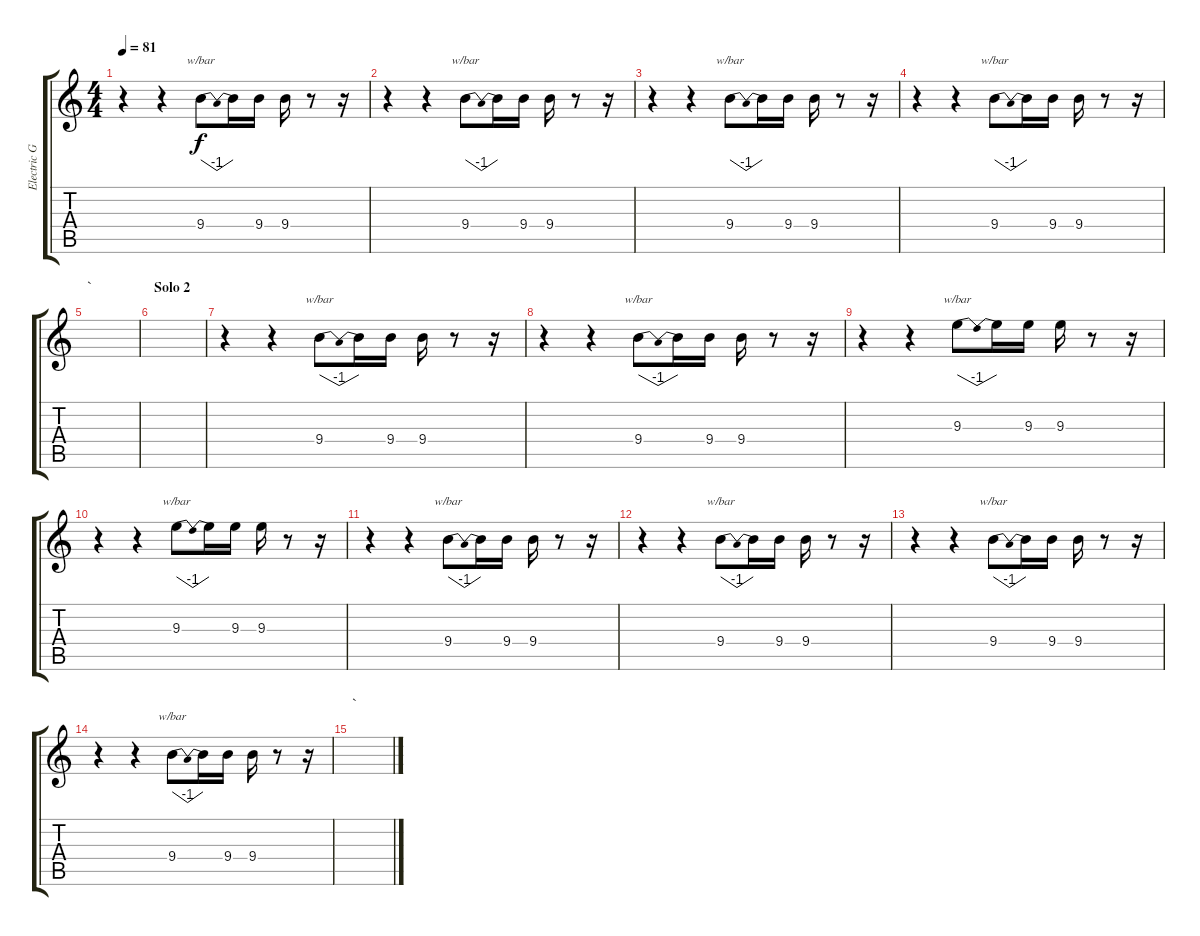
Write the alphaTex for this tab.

\track ("Electric Guitar (Effects)" "Electric G") {instrument electricguitarclean}
\staff {score tabs}
\tuning (E4 B3 G3 D3 A2 E2) {hide}
\ts (4 4)
\tempo 81
\clef g2
\ks c
r.4{dy f} r.4 9.4.8{tbe (dip default 0 0 30 -4 60 0)} 9.4{t}.16 9.4.16 9.4.16 r.8 r.16 |
r.4 r.4 9.4.8{tbe (dip default 0 0 30 -4 60 0)} 9.4{t}.16 9.4.16 9.4.16 r.8 r.16 |
r.4 r.4 9.4.8{tbe (dip default 0 0 30 -4 60 0)} 9.4{t}.16 9.4.16 9.4.16 r.8 r.16 |
r.4 r.4 9.4.8{tbe (dip default 0 0 30 -4 60 0)} 9.4{t}.16 9.4.16 9.4.16 r.8 r.16 |
\section ("" "`")
|
\section ("" "Solo 2")
|
r.4 r.4 9.4.8{tbe (dip default 0 0 30 -4 60 0)} 9.4{t}.16 9.4.16 9.4.16 r.8 r.16 |
r.4 r.4 9.4.8{tbe (dip default 0 0 30 -4 60 0)} 9.4{t}.16 9.4.16 9.4.16 r.8 r.16 |
r.4 r.4 9.3.8{tbe (dip default 0 0 30 -4 60 0)} 9.3{t}.16 9.3.16 9.3.16 r.8 r.16 |
r.4 r.4 9.3.8{tbe (dip default 0 0 30 -4 60 0)} 9.3{t}.16 9.3.16 9.3.16 r.8 r.16 |
r.4 r.4 9.4.8{tbe (dip default 0 0 30 -4 60 0)} 9.4{t}.16 9.4.16 9.4.16 r.8 r.16 |
r.4 r.4 9.4.8{tbe (dip default 0 0 30 -4 60 0)} 9.4{t}.16 9.4.16 9.4.16 r.8 r.16 |
r.4 r.4 9.4.8{tbe (dip default 0 0 30 -4 60 0)} 9.4{t}.16 9.4.16 9.4.16 r.8 r.16 |
r.4 r.4 9.4.8{tbe (dip default 0 0 30 -4 60 0)} 9.4{t}.16 9.4.16 9.4.16 r.8 r.16 |
\section ("" "`")
